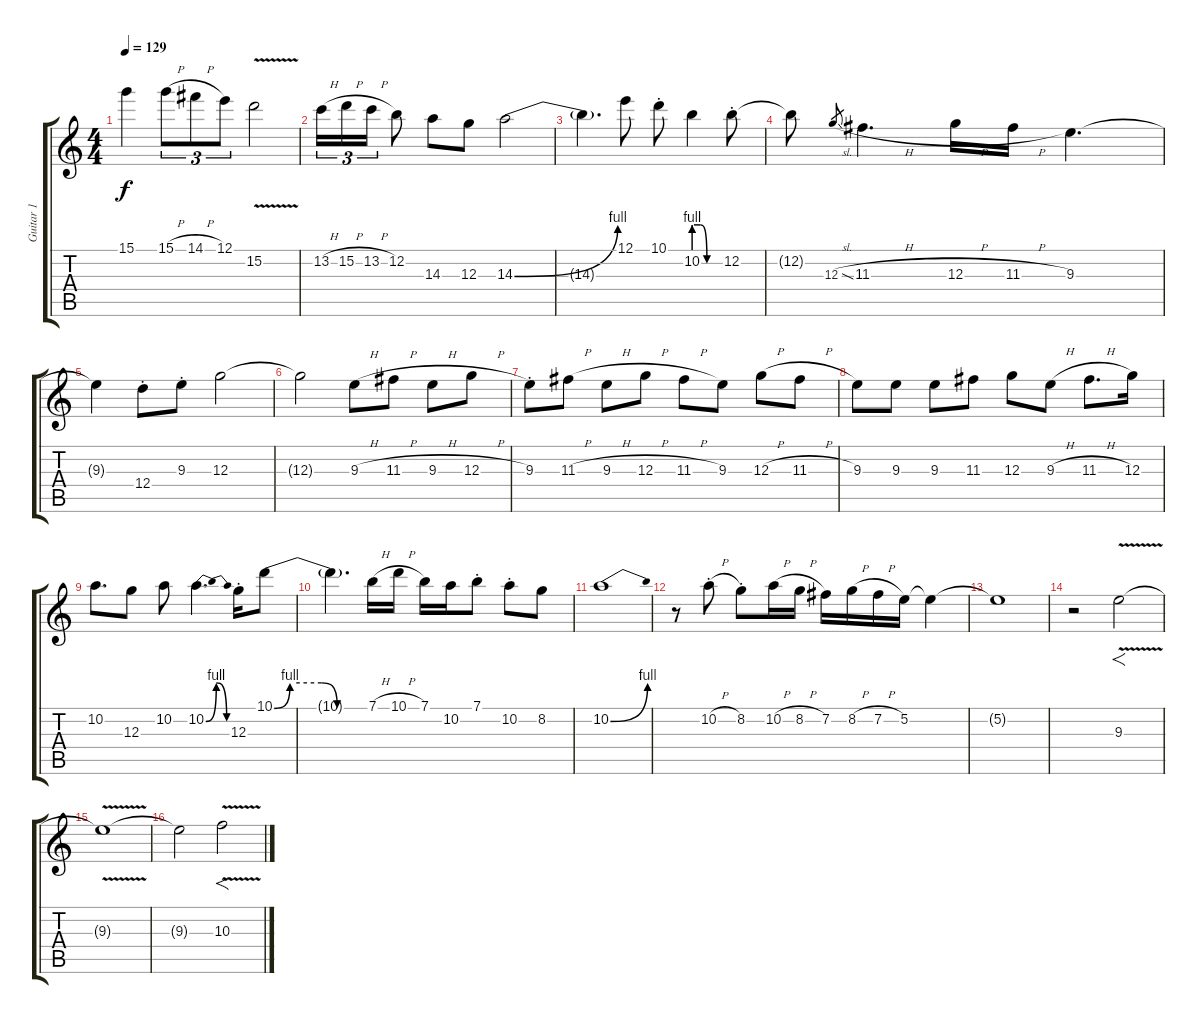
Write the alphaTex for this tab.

\track ("Guitar 1" "Guitar 1") {instrument overdrivenguitar}
\staff {score tabs}
\tuning (E4 B3 G3 D3 A2 E2) {hide}
\ts (4 4)
\tempo 129
\clef g2
\ks c
15.1{t}.4{dy f} 15.1{h}.8{tu (3 2)} 14.1{h}.8{tu (3 2)} 12.1.8{tu (3 2)} 15.2{v}.2 |
13.2{h}.16{tu (3 2)} 15.2{h}.16{tu (3 2)} 13.2{h}.16{tu (3 2)} 12.2.8 14.3.8 12.3.8 14.3{be (bend 0 0 60 4)}.2 |
14.3{t}.4{d} 12.1.8 10.1{st}.8 10.2{be (custom 0 4 15 4 30 0 60 0)}.4 12.2{st}.8 |
12.2{t}.8 12.3{sl}.8{gr} 11.3{h}.4{d} 12.3{h}.16 11.3{h}.16 9.3.4{d} |
9.3{t}.4 12.4{st}.8 9.3{st}.8 12.3.2 |
12.3{t}.2 9.3{h}.8 11.3{h}.8 9.3{h}.8 12.3{h}.8 |
9.3{st}.8 11.3{h}.8 9.3{h}.8 12.3{h}.8 11.3{h}.8 9.3.8 12.3{h}.8 11.3{h}.8 |
9.3.8 9.3.8 9.3.8 11.3.8 12.3.8 9.3{h}.8 11.3{h}.8{d} 12.3.16 |
10.2.8{d} 12.3.8 10.2.8 10.2{be (bendrelease 0 0 15 4 30 4 60 0)}.4{d} 12.3{st}.16 10.1{be (custom 0 0 10 4 30 4 40 0 60 0)}.8 |
10.1{t}.4{d} 7.1{h}.16 10.1{h}.16 7.1.16 10.2.16 7.1{st}.8 10.2{st}.8 8.2.8 |
10.2{be (bend 0 0 60 4)}.1 |
r.8 10.2{h st}.8 8.2{st}.8 10.2{h}.16 8.2{h}.16 7.2.16 8.2{h}.16 7.2{h}.16 5.2.16 5.2{t}.4 |
5.2{t}.1 |
r.2 9.3{v}.2{f instrument distortionguitar} |
9.3{t}.1 |
9.3{t}.2 10.3{v}.2{f}
